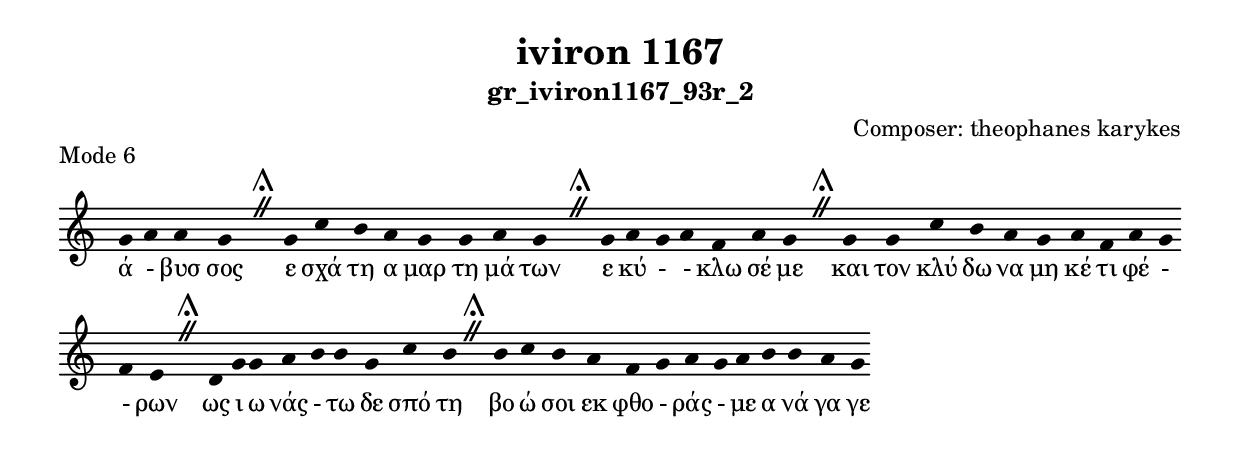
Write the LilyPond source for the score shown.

\include "gregorian.ly"

	\header {
 	  title = "iviron 1167"
	  subtitle = "gr_iviron1167_93r_2"
	  composer = "Composer: theophanes karykes"
	  piece = "Mode 6"
	}

	chant = {
	  g'4 a'4 a'4 g'4 \divisioMaior
 g'4 c''4 b'4 a'4 g'4 g'4 a'4 g'4 \divisioMaior
 g'4 a'4 g'4 a'4 f'4 a'4 g'4 \divisioMaior
 g'4 g'4 c''4 b'4 a'4 g'4 a'4 f'4 a'4 g'4 f'4 e'4 \divisioMaior
 d'4 g'4 g'4 a'4 b'4 b'4 g'4 c''4 b'4 \divisioMaior
 b'4 c''4 b'4 a'4 f'4 g'4 a'4 g'4 a'4 b'4 b'4 a'4 g'4\finalis
	}

	verba = \lyricmode {ά - βυσ σος 
ε σχά τη α μαρ τη μά των 
ε κύ -  - κλω σέ με 
και τον κλύ δω να μη κέ τι φέ -  - ρων 
ως ι ω νάς - τω δε σπό τη 
βο ώ σοι εκ φθο - ράς - με α νά γα γε 
	}


	\score {
	  \new Staff <<
	  \new Voice = "melody" \chant
	  \new Lyrics = "one" \lyricsto melody \verba
	  >>
	  \layout {
	    \context {
	      \Staff
	      \remove "Time_signature_engraver"
	      \remove "Bar_engraver"
	    }
	    \context {
	      \Voice
	      \remove "Stem_engraver"
	    }
	  }
	}